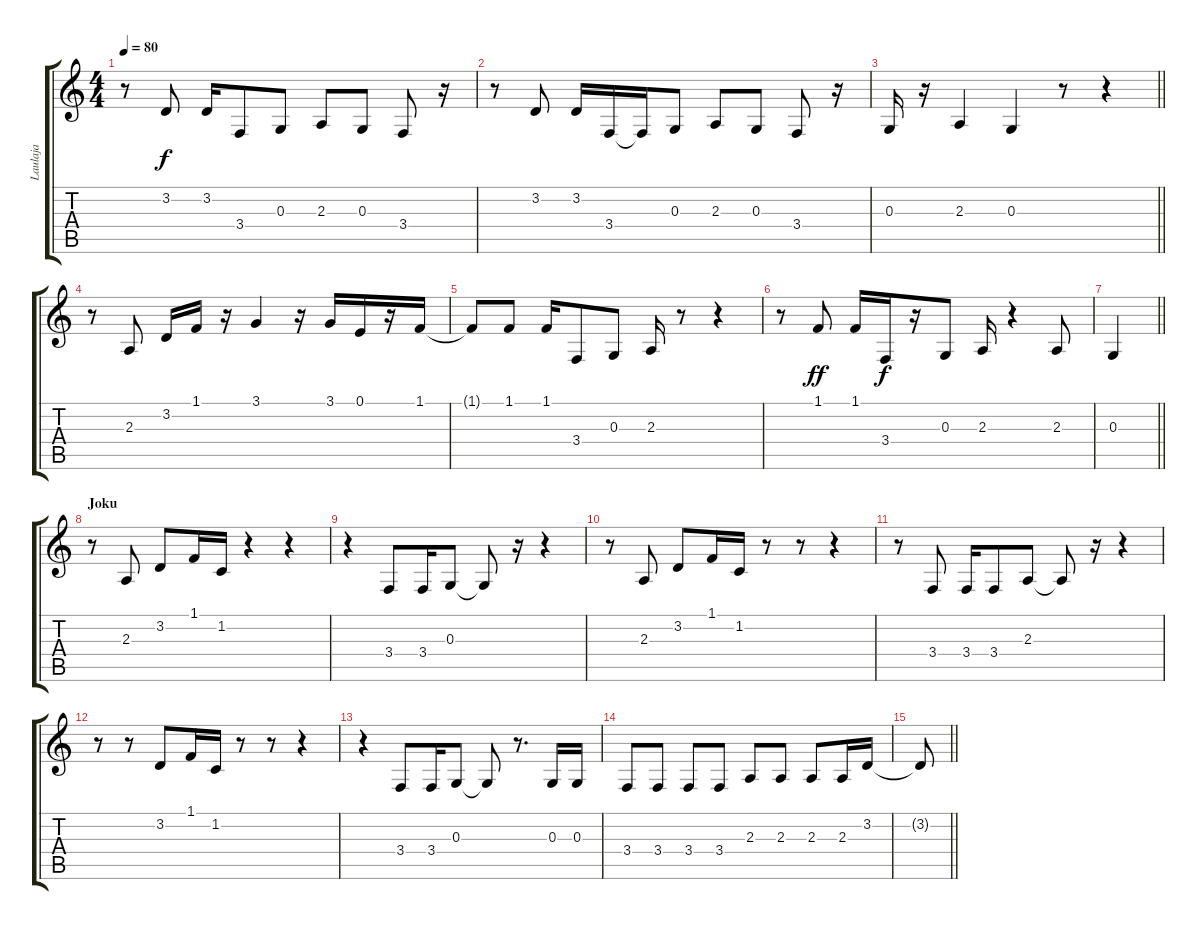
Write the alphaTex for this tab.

\track ("Laulaja" "Laulaja") {instrument lead6voice}
\staff {score tabs}
\tuning (E4 B3 G3 D3 A2 E2) {hide}
\ts (4 4)
\tempo 80
\clef g2
\ks c
r.8{dy f} 3.2.8 3.2.16 3.4.8 0.3.8 2.3.8 0.3.8 3.4.8 r.16 |
r.8 3.2.8 3.2.16 3.4.16 3.4{t}.16 0.3.8 2.3.8 0.3.8 3.4.8 r.16 |
\barLineRight lightlight
0.3.16 r.16 2.3.4 0.3.4 r.8 r.4 |
r.8 2.3.8 3.2.16 1.1.16 r.16 3.1.4 r.16 3.1.16 0.1.16 r.16 1.1.16 |
1.1{t}.8 1.1.8 1.1.16 3.4.8 0.3.8 2.3.16 r.8 r.4 |
r.8 1.1.8{dy ff} 1.1.16 3.4.16{dy f} r.16 0.3.8 2.3.16 r.4 2.3.8 |
\barLineRight lightlight
0.3.4 |
\section ("" "Joku")
r.8 2.3.8 3.2.8 1.1.16 1.2.16 r.4 r.4 |
r.4 3.4.8 3.4.16 0.3.8 0.3{t}.8 r.16 r.4 |
r.8 2.3.8 3.2.8 1.1.16 1.2.16 r.8 r.8 r.4 |
r.8 3.4.8 3.4.16 3.4.8 2.3.8 2.3{t}.8 r.16 r.4 |
r.8 r.8 3.2.8 1.1.16 1.2.16 r.8 r.8 r.4 |
r.4 3.4.8 3.4.16 0.3.8 0.3{t}.8 r.8{d} 0.3.16 0.3.16 |
3.4.8 3.4.8 3.4.8 3.4.8 2.3.8 2.3.8 2.3.8 2.3.16 3.2.16 |
\barLineRight lightlight
3.2{t}.8
